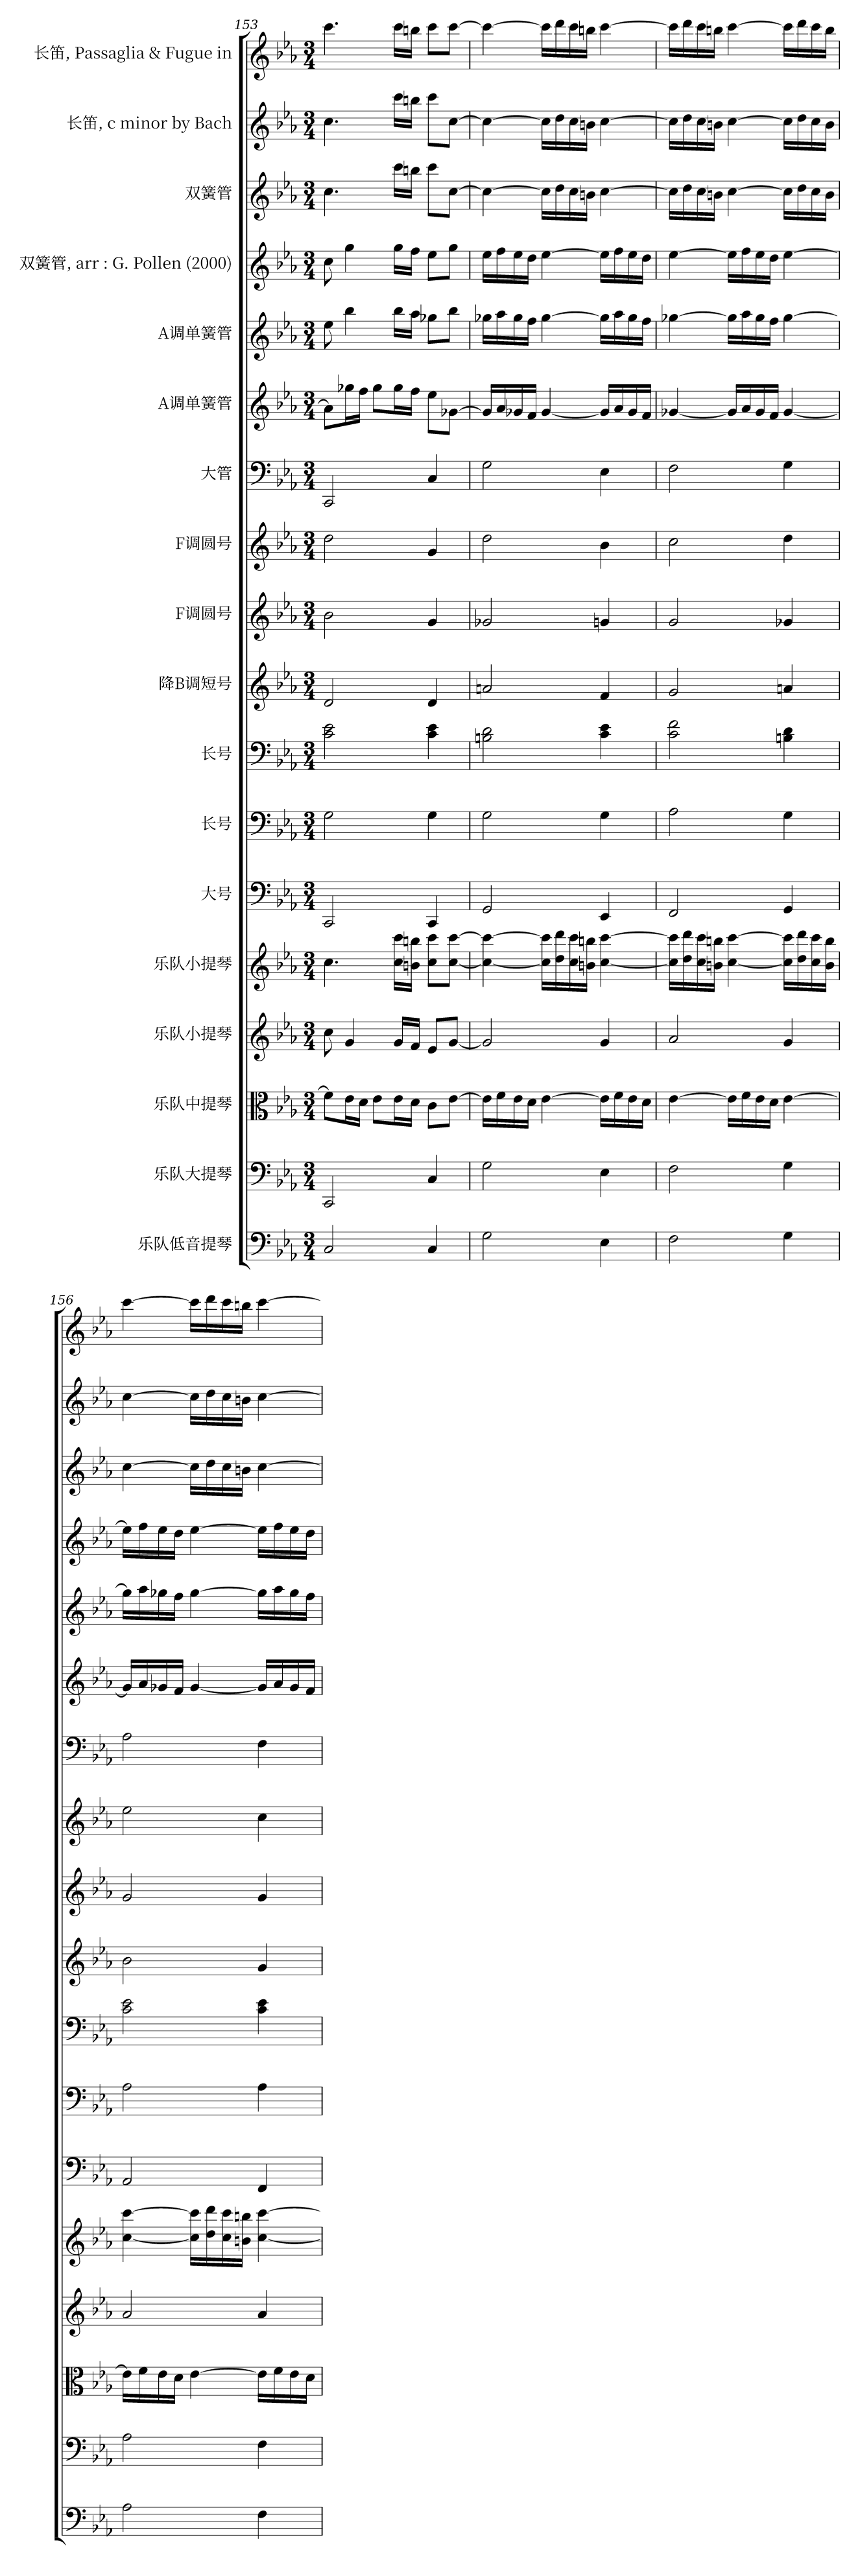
**kern	**kern	**kern	**kern	**kern	**kern	**kern	**kern	**kern	**kern	**kern	**kern	**kern	**kern	**kern	**kern	**kern	**kern
*part18	*part17	*part16	*part15	*part14	*part13	*part12	*part11	*part10	*part9	*part8	*part7	*part6	*part5	*part4	*part3	*part2	*part1
*staff18	*staff17	*staff16	*staff15	*staff14	*staff13	*staff12	*staff11	*staff10	*staff9	*staff8	*staff7	*staff6	*staff5	*staff4	*staff3	*staff2	*staff1
*I"乐队低音提琴	*I"乐队大提琴	*I"乐队中提琴	*I"乐队小提琴	*I"乐队小提琴	*I"大号	*I"长号	*I"长号	*I"降B调短号	*I"F调圆号	*I"F调圆号	*I"大管	*I"A调单簧管	*I"A调单簧管	*I"双簧管, arr :  G. Pollen (2000)	*I"双簧管	*I"长笛, c minor by Bach	*I"长笛, Passaglia &amp; Fugue in
!!LO:PB:g=z
*clefF4	*clefF4	*clefC3	*clefG2	*clefG2	*clefF4	*clefF4	*clefF4	*clefG2	*clefG2	*clefG2	*clefF4	*clefG2	*clefG2	*clefG2	*clefG2	*clefG2	*clefG2
*ITrd7c12	*	*	*	*	*	*	*	*ITrd1c2	*ITrd4c7	*ITrd4c7	*	*ITrd2c3	*ITrd2c3	*	*	*	*
*k[b-e-a-]	*k[b-e-a-]	*k[b-e-a-]	*k[b-e-a-]	*k[b-e-a-]	*k[b-e-a-]	*k[b-e-a-]	*k[b-e-a-]	*k[b-e-a-d-g-]	*k[b-e-a-d-]	*k[b-e-a-d-]	*k[b-e-a-]	*k[]	*k[]	*k[b-e-a-]	*k[b-e-a-]	*k[b-e-a-]	*k[b-e-a-]
*M3/4	*M3/4	*M3/4	*M3/4	*M3/4	*M3/4	*M3/4	*M3/4	*M3/4	*M3/4	*M3/4	*M3/4	*M3/4	*M3/4	*M3/4	*M3/4	*M3/4	*M3/4
=153	=153	=153	=153	=153	=153	=153	=153	=153	=153	=153	=153	=153	=153	=153	=153	=153	=153
2CC/	2CC/	8f\L]	8cc\	4.cc\	2CC/	2G\	2c\ 2e-\	2c/	2e-\	2g\	2CC/	8f\L]	8cc\	8cc\	4.cc\	4.cc\	4.ccc\
.	.	16e-\L	4g/	.	.	.	.	.	.	.	.	16ee-X\L	4gg\	4gg\	.	.	.
.	.	16d\JJ	.	.	.	.	.	.	.	.	.	16dd\JJ	.	.	.	.	.
.	.	8e-\L	.	.	.	.	.	.	.	.	.	8ee-\L	.	.	.	.	.
.	.	16e-\L	16g/LL	16cc\ 16ccc\LL	.	.	.	.	.	.	.	16ee-\L	16gg\LL	16gg\LL	16ccc\LL	16ccc\LL	16ccc\LL
.	.	16d\JJ	16f/JJ	16bn\ 16bbn\JJ	.	.	.	.	.	.	.	16dd\JJ	16ff\JJ	16ff\JJ	16bbn\JJ	16bbn\JJ	16bbn\JJ
4CC/	4C/	8c\L	8e-/L	8cc\ 8ccc\L	4CC/	4G\	4c\ 4e-\	4c/	4c/	4c/	4C/	8cc\L	8ee-X\L	8ee-\L	8ccc\L	8ccc\L	8ccc\L
.	.	[8e-\J	[8g/J	[8cc\ [8ccc\J	.	.	.	.	.	.	.	[8e-X\J	8gg\J	8gg\J	[8cc\J	[8cc\J	[8ccc\J
=154	=154	=154	=154	=154	=154	=154	=154	=154	=154	=154	=154	=154	=154	=154	=154	=154	=154
2GG\	2G\	16e-\LL]	2g/]	4cc\_ 4ccc\_	2GG/	2G\	2Bn\ 2d\	2gn/	2c-X/	2g\	2G\	16e-/LL]	16ee-X\LL	16ee-\LL	4cc\_	4cc\_	4ccc\_
.	.	16f\	.	.	.	.	.	.	.	.	.	16f/	16ff\	16ff\	.	.	.
.	.	16e-\	.	.	.	.	.	.	.	.	.	16e-X/	16ee-\	16ee-\	.	.	.
.	.	16d\JJ	.	.	.	.	.	.	.	.	.	16d/JJ	16dd\JJ	16dd\JJ	.	.	.
.	.	[4e-\	.	16cc\] 16ccc\]LL	.	.	.	.	.	.	.	[4e-/	[4ee-\	[4ee-\	16cc\LL]	16cc\LL]	16ccc\LL]
.	.	.	.	16dd\ 16ddd\	.	.	.	.	.	.	.	.	.	.	16dd\	16dd\	16ddd\
.	.	.	.	16cc\ 16ccc\	.	.	.	.	.	.	.	.	.	.	16cc\	16cc\	16ccc\
.	.	.	.	16bn\ 16bbn\JJ	.	.	.	.	.	.	.	.	.	.	16bn\JJ	16bn\JJ	16bbn\JJ
4EE-\	4E-\	16e-\LL]	4g/	[4cc\ [4ccc\	4EE-/	4G\	4c\ 4e-\	4e-/	4cn/	4e-\	4E-\	16e-/LL]	16ee-\LL]	16ee-\LL]	[4cc\	[4cc\	[4ccc\
.	.	16f\	.	.	.	.	.	.	.	.	.	16f/	16ff\	16ff\	.	.	.
.	.	16e-\	.	.	.	.	.	.	.	.	.	16e-/	16ee-\	16ee-\	.	.	.
.	.	16d\JJ	.	.	.	.	.	.	.	.	.	16d/JJ	16dd\JJ	16dd\JJ	.	.	.
=155	=155	=155	=155	=155	=155	=155	=155	=155	=155	=155	=155	=155	=155	=155	=155	=155	=155
2FF\	2F\	[4e-\	2a-/	16cc\] 16ccc\]LL	2FF/	2A-\	2c\ 2f\	2f/	2c/	2f\	2F\	[4e-X/	[4ee-X\	[4ee-\	16cc\LL]	16cc\LL]	16ccc\LL]
.	.	.	.	16dd\ 16ddd\	.	.	.	.	.	.	.	.	.	.	16dd\	16dd\	16ddd\
.	.	.	.	16cc\ 16ccc\	.	.	.	.	.	.	.	.	.	.	16cc\	16cc\	16ccc\
.	.	.	.	16bn\ 16bbn\JJ	.	.	.	.	.	.	.	.	.	.	16bn\JJ	16bn\JJ	16bbn\JJ
.	.	16e-\LL]	.	[4cc\ [4ccc\	.	.	.	.	.	.	.	16e-/LL]	16ee-\LL]	16ee-\LL]	[4cc\	[4cc\	[4ccc\
.	.	16f\	.	.	.	.	.	.	.	.	.	16f/	16ff\	16ff\	.	.	.
.	.	16e-\	.	.	.	.	.	.	.	.	.	16e-/	16ee-\	16ee-\	.	.	.
.	.	16d\JJ	.	.	.	.	.	.	.	.	.	16d/JJ	16dd\JJ	16dd\JJ	.	.	.
4GG\	4G\	[4e-\	4g/	16cc\] 16ccc\]LL	4GG/	4G\	4Bn\ 4d\	4gn/	4c-X/	4g\	4G\	[4e-/	[4ee-\	[4ee-\	16cc\LL]	16cc\LL]	16ccc\LL]
.	.	.	.	16dd\ 16ddd\	.	.	.	.	.	.	.	.	.	.	16dd\	16dd\	16ddd\
.	.	.	.	16cc\ 16ccc\	.	.	.	.	.	.	.	.	.	.	16cc\	16cc\	16ccc\
.	.	.	.	16b\ 16bb\JJ	.	.	.	.	.	.	.	.	.	.	16b\JJ	16b\JJ	16bb\JJ
!!LO:PB:g=z
=156	=156	=156	=156	=156	=156	=156	=156	=156	=156	=156	=156	=156	=156	=156	=156	=156	=156
2AA-\	2A-\	16e-\LL]	2a-/	[4cc\ [4ccc\	2AA-/	2A-\	2c\ 2e-\	2a-\	2c/	2a-\	2A-\	16e-/LL]	16ee-\LL]	16ee-\LL]	[4cc\	[4cc\	[4ccc\
.	.	16f\	.	.	.	.	.	.	.	.	.	16f/	16ff\	16ff\	.	.	.
.	.	16e-\	.	.	.	.	.	.	.	.	.	16e-X/	16ee-X\	16ee-\	.	.	.
.	.	16d\JJ	.	.	.	.	.	.	.	.	.	16d/JJ	16dd\JJ	16dd\JJ	.	.	.
.	.	[4e-\	.	16cc\] 16ccc\]LL	.	.	.	.	.	.	.	[4e-/	[4ee-\	[4ee-\	16cc\LL]	16cc\LL]	16ccc\LL]
.	.	.	.	16dd\ 16ddd\	.	.	.	.	.	.	.	.	.	.	16dd\	16dd\	16ddd\
.	.	.	.	16cc\ 16ccc\	.	.	.	.	.	.	.	.	.	.	16cc\	16cc\	16ccc\
.	.	.	.	16bn\ 16bbn\JJ	.	.	.	.	.	.	.	.	.	.	16bn\JJ	16bn\JJ	16bbn\JJ
4FF\	4F\	16e-\LL]	4a-/	[4cc\ [4ccc\	4FF/	4A-\	4c\ 4e-\	4f/	4c/	4f\	4F\	16e-/LL]	16ee-\LL]	16ee-\LL]	[4cc\	[4cc\	[4ccc\
.	.	16f\	.	.	.	.	.	.	.	.	.	16f/	16ff\	16ff\	.	.	.
.	.	16e-\	.	.	.	.	.	.	.	.	.	16e-/	16ee-\	16ee-\	.	.	.
.	.	16d\JJ	.	.	.	.	.	.	.	.	.	16d/JJ	16dd\JJ	16dd\JJ	.	.	.
=	=	=	=	=	=	=	=	=	=	=	=	=	=	=	=	=	=
*-	*-	*-	*-	*-	*-	*-	*-	*-	*-	*-	*-	*-	*-	*-	*-	*-	*-
